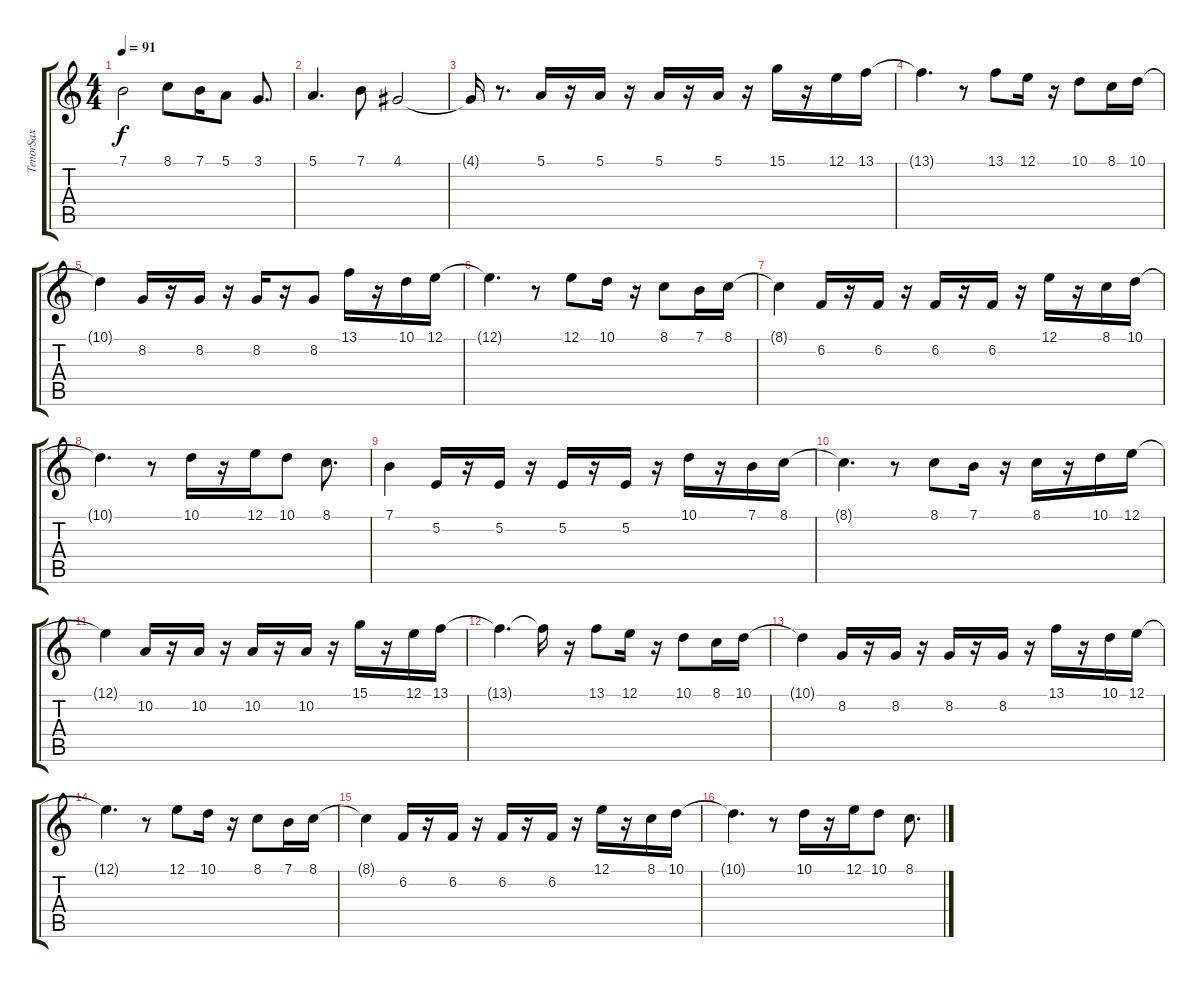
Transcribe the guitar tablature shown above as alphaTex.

\track ("TenorSax" "TenorSax") {instrument tenorsax}
\staff {score tabs}
\tuning (E4 B3 G3 D3 A2 E2) {hide}
\ts (4 4)
\tempo 91
\clef g2
\ks c
7.1.2{dy f} 8.1.8 7.1.16 5.1.8 3.1.8{d} |
5.1.4{d} 7.1.8 4.1.2 |
4.1{t}.16 r.8{d} 5.1.16 r.16 5.1.16 r.16 5.1.16 r.16 5.1.16 r.16 15.1.16 r.16 12.1.16 13.1.16 |
13.1{t}.4{d} r.8 13.1.8 12.1.16 r.16 10.1.8 8.1.16 10.1.16 |
10.1{t}.4 8.2.16 r.16 8.2.16 r.16 8.2.16 r.16 8.2.8 13.1.16 r.16 10.1.16 12.1.16 |
12.1{t}.4{d} r.8 12.1.8 10.1.16 r.16 8.1.8 7.1.16 8.1.16 |
8.1{t}.4 6.2.16 r.16 6.2.16 r.16 6.2.16 r.16 6.2.16 r.16 12.1.16 r.16 8.1.16 10.1.16 |
10.1{t}.4{d} r.8 10.1.16 r.16 12.1.16 10.1.8 8.1.8{d} |
7.1.4 5.2.16 r.16 5.2.16 r.16 5.2.16 r.16 5.2.16 r.16 10.1.16 r.16 7.1.16 8.1.16 |
8.1{t}.4{d} r.8 8.1.8 7.1.16 r.16 8.1.16 r.16 10.1.16 12.1.16 |
12.1{t}.4 10.2.16 r.16 10.2.16 r.16 10.2.16 r.16 10.2.16 r.16 15.1.16 r.16 12.1.16 13.1.16 |
13.1{t}.4{d} 13.1{t}.16 r.16 13.1.8 12.1.16 r.16 10.1.8 8.1.16 10.1.16 |
10.1{t}.4 8.2.16 r.16 8.2.16 r.16 8.2.16 r.16 8.2.16 r.16 13.1.16 r.16 10.1.16 12.1.16 |
12.1{t}.4{d} r.8 12.1.8 10.1.16 r.16 8.1.8 7.1.16 8.1.16 |
8.1{t}.4 6.2.16 r.16 6.2.16 r.16 6.2.16 r.16 6.2.16 r.16 12.1.16 r.16 8.1.16 10.1.16 |
10.1{t}.4{d} r.8 10.1.16 r.16 12.1.16 10.1.8 8.1.8{d}
